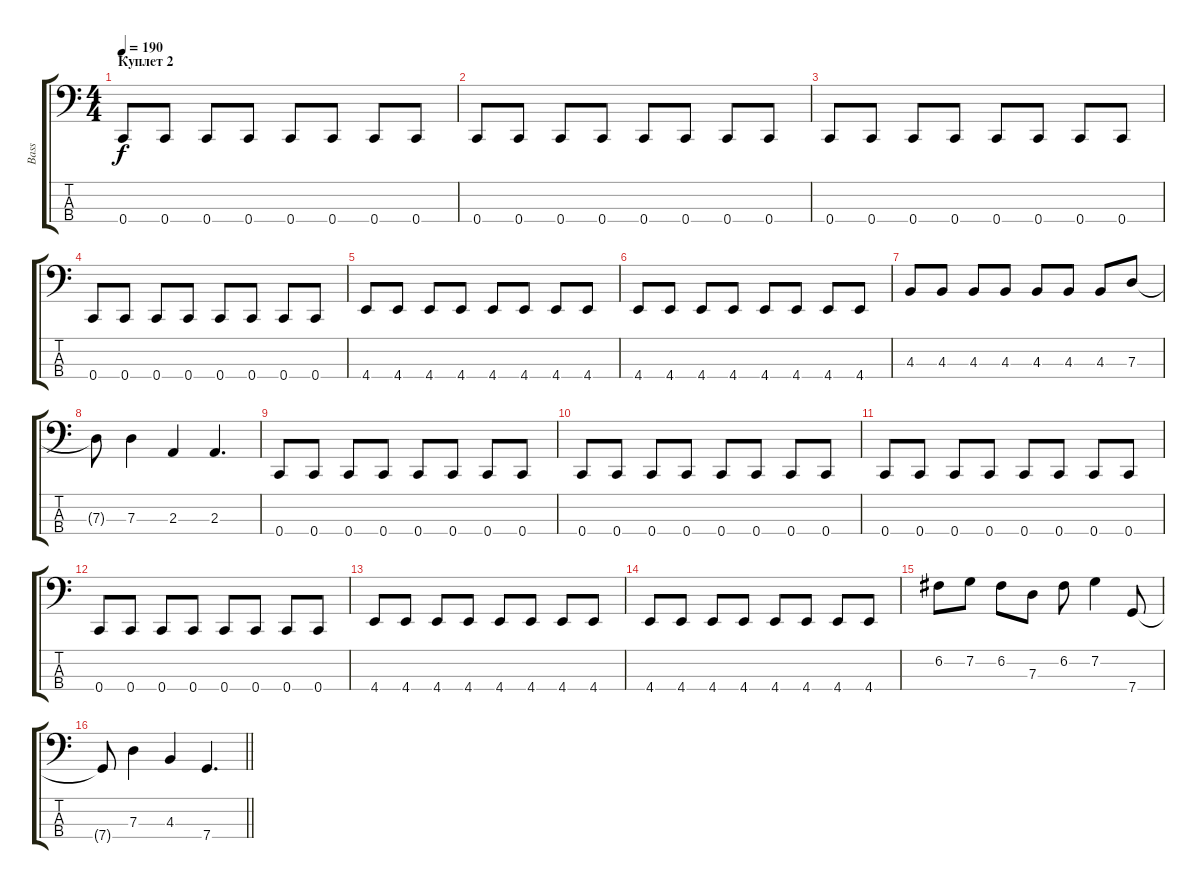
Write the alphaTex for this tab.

\track ("Bass" "Bass") {instrument electricbassfinger}
\staff {score tabs}
\tuning (F2 C2 G1 C1) {hide}
\ts (4 4)
\section ("" "Куплет 2")
\tempo 190
\clef f4
\ks c
0.4.8{dy f} 0.4.8 0.4.8 0.4.8 0.4.8 0.4.8 0.4.8 0.4.8 |
0.4.8 0.4.8 0.4.8 0.4.8 0.4.8 0.4.8 0.4.8 0.4.8 |
0.4.8 0.4.8 0.4.8 0.4.8 0.4.8 0.4.8 0.4.8 0.4.8 |
0.4.8 0.4.8 0.4.8 0.4.8 0.4.8 0.4.8 0.4.8 0.4.8 |
4.4.8 4.4.8 4.4.8 4.4.8 4.4.8 4.4.8 4.4.8 4.4.8 |
4.4.8 4.4.8 4.4.8 4.4.8 4.4.8 4.4.8 4.4.8 4.4.8 |
4.3.8 4.3.8 4.3.8 4.3.8 4.3.8 4.3.8 4.3.8 7.3.8 |
7.3{t}.8 7.3.4 2.3.4 2.3.4{d} |
0.4.8 0.4.8 0.4.8 0.4.8 0.4.8 0.4.8 0.4.8 0.4.8 |
0.4.8 0.4.8 0.4.8 0.4.8 0.4.8 0.4.8 0.4.8 0.4.8 |
0.4.8 0.4.8 0.4.8 0.4.8 0.4.8 0.4.8 0.4.8 0.4.8 |
0.4.8 0.4.8 0.4.8 0.4.8 0.4.8 0.4.8 0.4.8 0.4.8 |
4.4.8 4.4.8 4.4.8 4.4.8 4.4.8 4.4.8 4.4.8 4.4.8 |
4.4.8 4.4.8 4.4.8 4.4.8 4.4.8 4.4.8 4.4.8 4.4.8 |
6.2.8 7.2.8 6.2.8 7.3.8 6.2.8 7.2.4 7.4.8 |
\barLineRight lightlight
7.4{t}.8 7.3.4 4.3.4 7.4.4{d}
